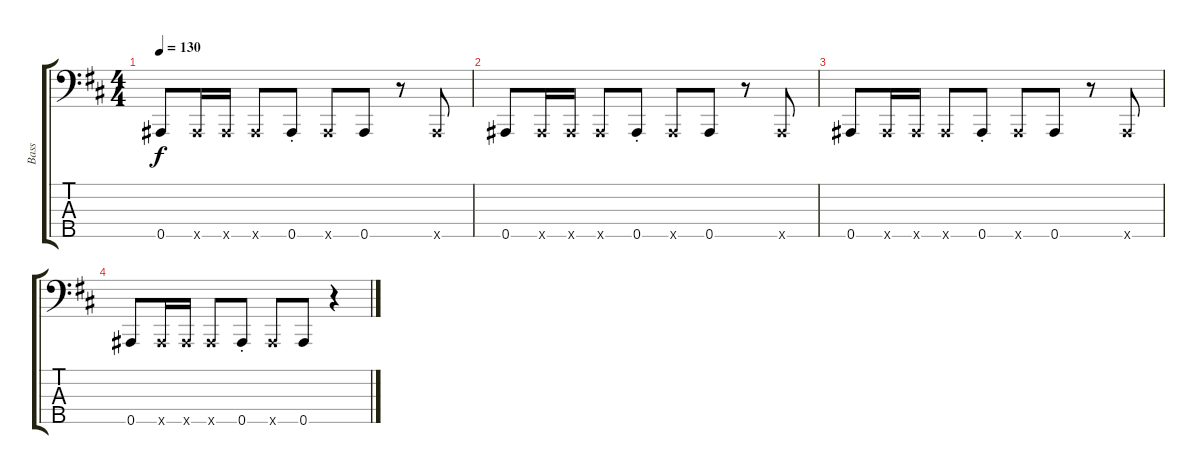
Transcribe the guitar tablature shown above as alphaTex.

\track ("Bass" "Bass") {instrument slapbass1}
\staff {score tabs}
\tuning (B2 Gb2 Db2 Ab1 Bb0) {hide}
\ts (4 4)
\tempo 130
\clef f4
\ks bminor
0.5.8{dy f} 0.5{x}.16 0.5{x}.16 0.5{x}.8 0.5{st}.8 0.5{x}.8 0.5.8 r.8 0.5{x}.8 |
0.5.8 0.5{x}.16 0.5{x}.16 0.5{x}.8 0.5{st}.8 0.5{x}.8 0.5.8 r.8 0.5{x}.8 |
0.5.8 0.5{x}.16 0.5{x}.16 0.5{x}.8 0.5{st}.8 0.5{x}.8 0.5.8 r.8 0.5{x}.8 |
0.5.8 0.5{x}.16 0.5{x}.16 0.5{x}.8 0.5{st}.8 0.5{x}.8 0.5.8 r.4
